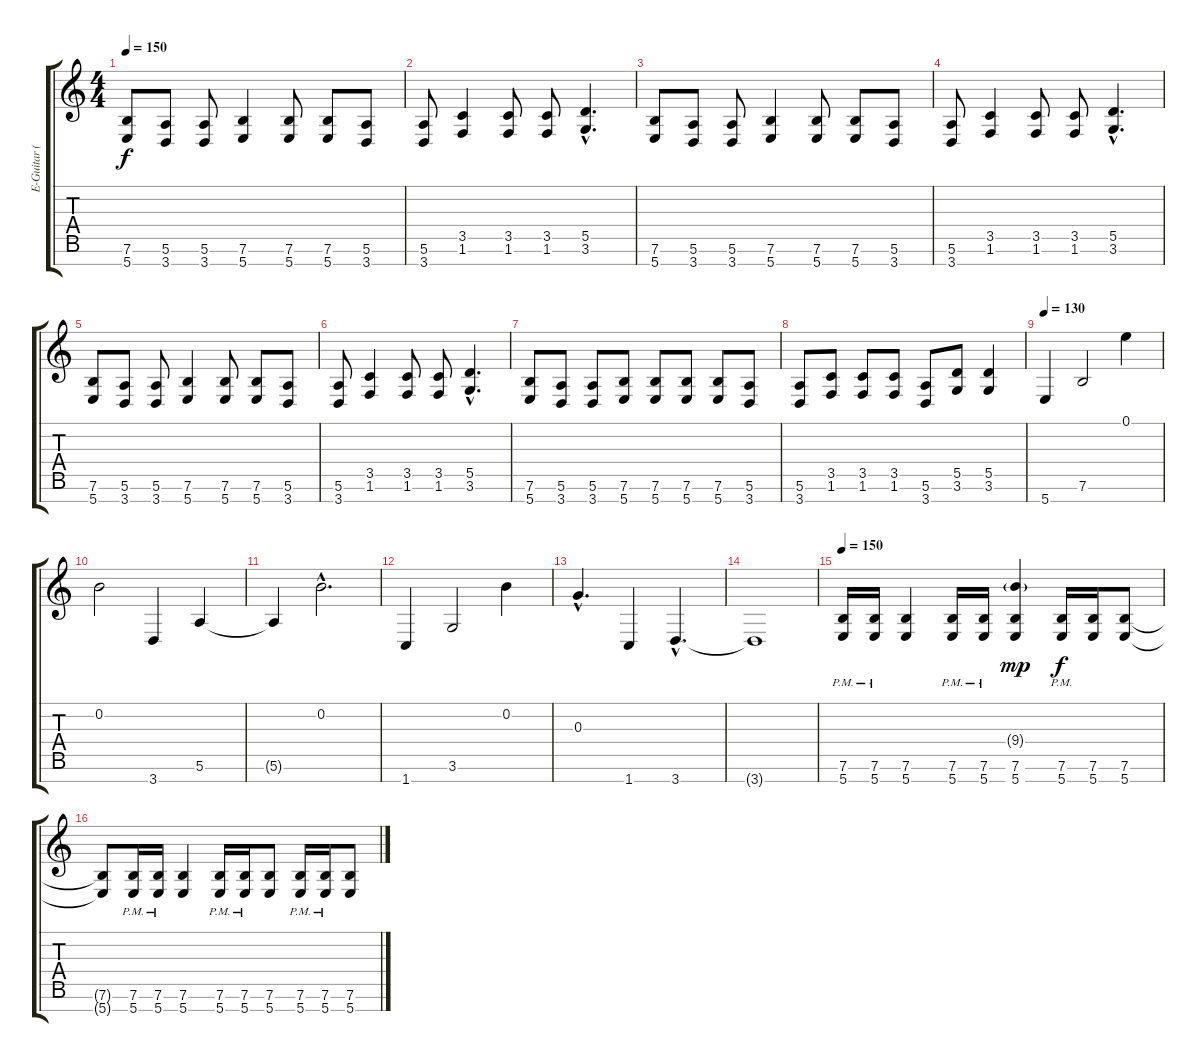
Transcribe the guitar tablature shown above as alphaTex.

\track ("E-Guitar (7-String)" "E-Guitar (") {instrument distortionguitar}
\staff {score tabs}
\tuning (E4 B3 G3 D3 A2 E2 B1) {hide}
\ts (4 4)
\tempo 150
\clef g2
\ks c
(7.6 5.7).8{dy f volume 16 instrument distortionguitar} (5.6 3.7).8 (5.6 3.7).8 (7.6 5.7).4 (7.6 5.7).8 (7.6 5.7).8 (5.6 3.7).8 |
(5.6 3.7).8 (3.5 1.6).4 (3.5 1.6).8 (3.5 1.6).8 (5.5{hac} 3.6{hac}).4{d} |
(7.6 5.7).8 (5.6 3.7).8 (5.6 3.7).8 (7.6 5.7).4 (7.6 5.7).8 (7.6 5.7).8 (5.6 3.7).8 |
(5.6 3.7).8 (3.5 1.6).4 (3.5 1.6).8 (3.5 1.6).8 (5.5{hac} 3.6{hac}).4{d} |
(7.6 5.7).8 (5.6 3.7).8 (5.6 3.7).8 (7.6 5.7).4 (7.6 5.7).8 (7.6 5.7).8 (5.6 3.7).8 |
(5.6 3.7).8 (3.5 1.6).4 (3.5 1.6).8 (3.5 1.6).8 (5.5{hac} 3.6{hac}).4{d} |
(7.6 5.7).8 (5.6 3.7).8 (5.6 3.7).8 (7.6 5.7).8 (7.6 5.7).8 (7.6 5.7).8 (7.6 5.7).8 (5.6 3.7).8 |
(5.6 3.7).8 (3.5 1.6).8 (3.5 1.6).8 (3.5 1.6).8 (5.6 3.7).8 (5.5 3.6).8 (5.5 3.6).4 |
\tempo 130
5.7.4{instrument acousticguitarsteel} 7.6.2 0.1.4 |
0.2.2 3.7.4 5.6.4 |
5.6{t}.4 0.2{hac}.2{d} |
1.7.4 3.6.2 0.2.4 |
0.3{hac}.4{d} 1.7.4 3.7{hac}.4{d} |
3.7{t}.1 |
\tempo 150
(7.6 5.7{pm}).16{volume 16 instrument distortionguitar} (7.6 5.7{pm}).16 (7.6 5.7).4 (7.6 5.7{pm}).16 (7.6 5.7{pm}).16 (9.4{g} 7.6 5.7).4{dy mp} (7.6 5.7{pm}).16{dy f} (7.6 5.7).16 (7.6 5.7).8 |
(7.6{t} 5.7{t}).8 (7.6 5.7{pm}).16 (7.6 5.7{pm}).16 (7.6 5.7).4 (7.6 5.7{pm}).16 (7.6 5.7{pm}).16 (7.6 5.7).8 (7.6 5.7{pm}).16 (7.6 5.7{pm}).16 (7.6 5.7).8
